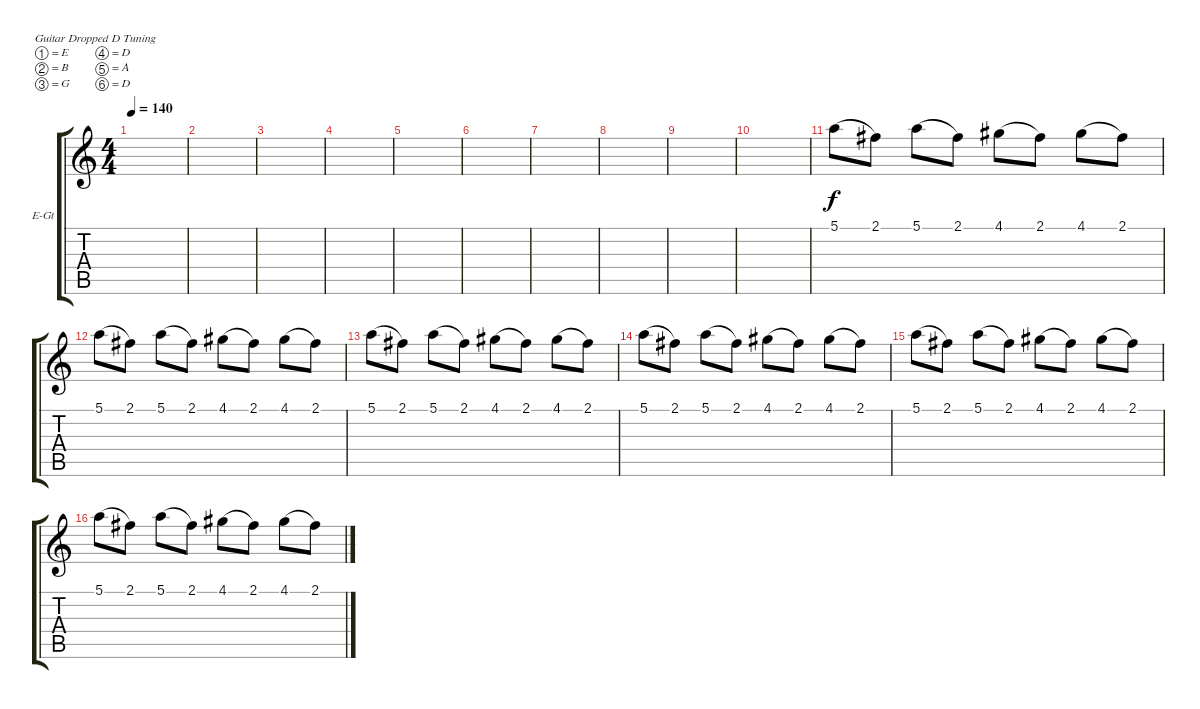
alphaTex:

\bracketExtendMode groupsimilarinstruments
\firstSystemTrackNameOrientation horizontal
\otherSystemsTrackNameOrientation horizontal
\track ("Jorel Decker - keys (2)" "E-Gt") {instrument electricguitarclean}
\staff {score tabs}
\tuning (E4 B3 G3 D3 A2 D2)
\ts (4 4)
\tempo 140
\clef g2
\scale
0.333333
\ks c
|
\scale
0.333333 |
\scale
0.333333 |
\scale
0.333333 |
\scale
0.333333 |
\scale
0.333333 |
\scale
0.333333 |
\scale
0.333333 |
\scale
0.333333 |
\scale
0.333333 |
\scale
0.333333 5.1.8{legatoorigin} 2.1.8 5.1.8{legatoorigin} 2.1.8 4.1.8{legatoorigin} 2.1.8 4.1.8{legatoorigin} 2.1.8 |
\scale
0.333333 5.1.8{legatoorigin} 2.1.8 5.1.8{legatoorigin} 2.1.8 4.1.8{legatoorigin} 2.1.8 4.1.8{legatoorigin} 2.1.8 |
\scale
0.333333 5.1.8{legatoorigin} 2.1.8 5.1.8{legatoorigin} 2.1.8 4.1.8{legatoorigin} 2.1.8 4.1.8{legatoorigin} 2.1.8 |
\scale
0.333333 5.1.8{legatoorigin} 2.1.8 5.1.8{legatoorigin} 2.1.8 4.1.8{legatoorigin} 2.1.8 4.1.8{legatoorigin} 2.1.8 |
\scale
0.333333 5.1.8{legatoorigin} 2.1.8 5.1.8{legatoorigin} 2.1.8 4.1.8{legatoorigin} 2.1.8 4.1.8{legatoorigin} 2.1.8 |
\scale
0.333333 5.1.8{legatoorigin} 2.1.8 5.1.8{legatoorigin} 2.1.8 4.1.8{legatoorigin} 2.1.8 4.1.8{legatoorigin} 2.1.8
